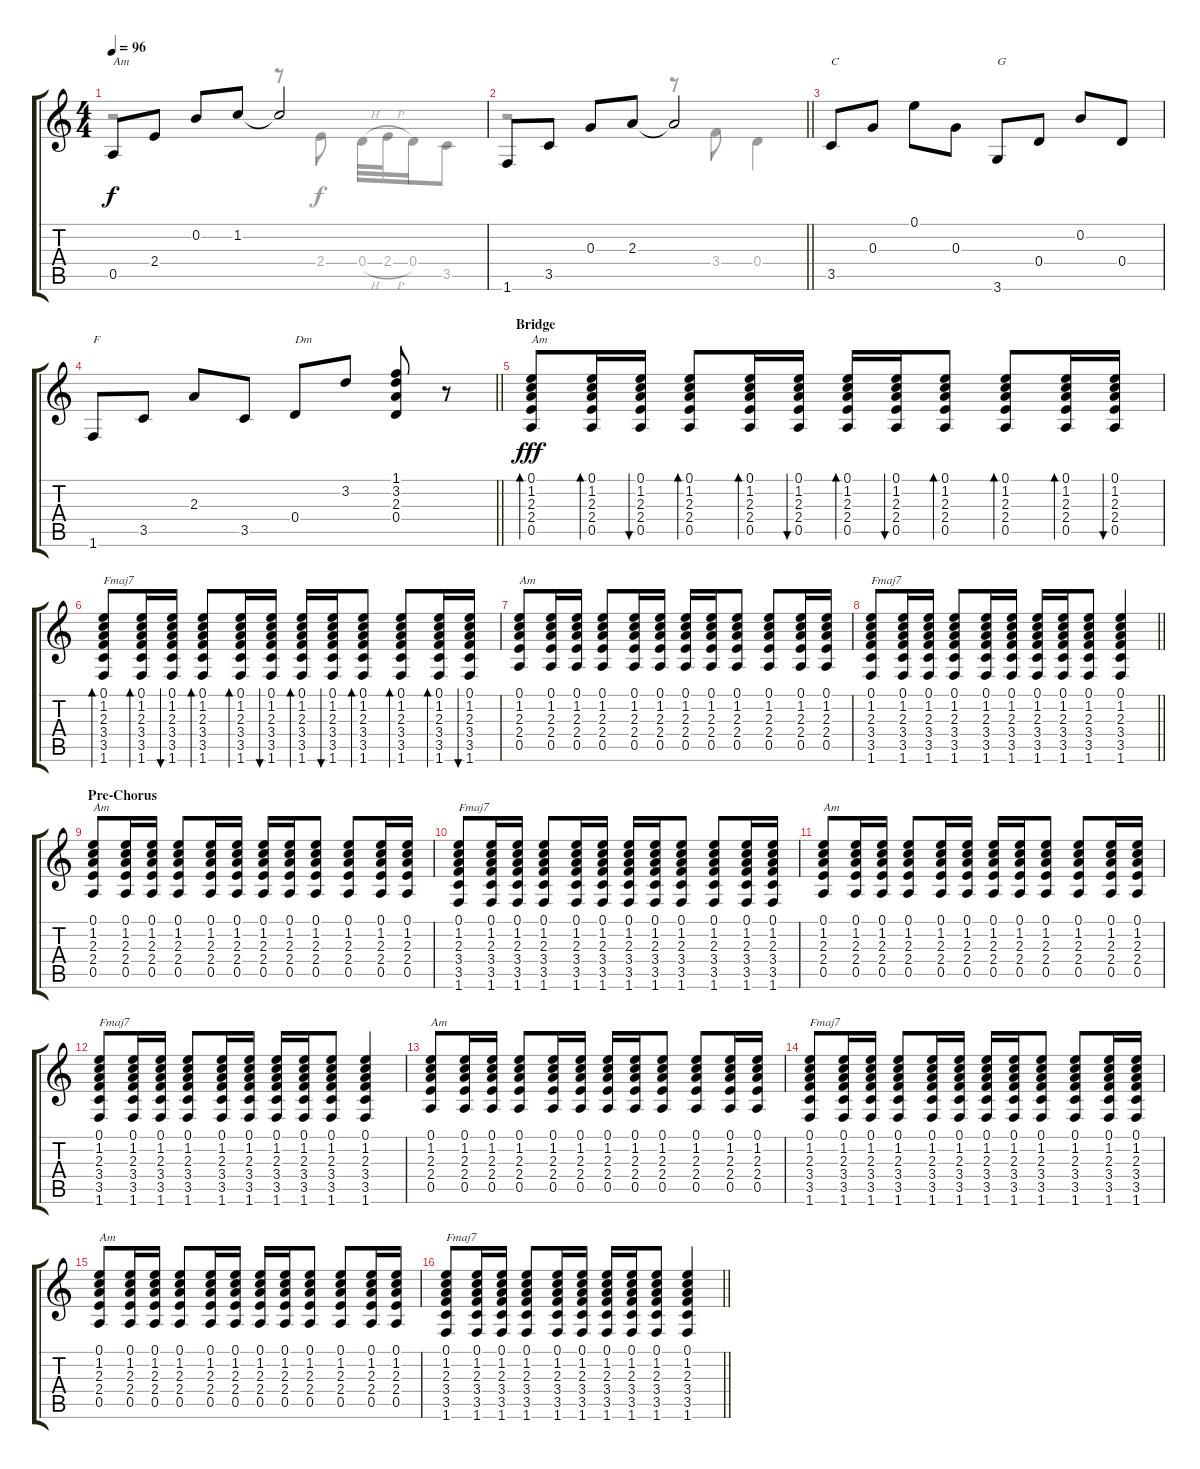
\track "" {instrument electricguitarclean}
\staff {score tabs}
\tuning (E4 B3 G3 D3 A2 E2) {hide}
\voice
\ts (4 4)
\tempo 96
\clef g2
\ks c
0.5.8{txt "Am" dy f} 2.4.8 0.2.8 1.2.8 1.2{t}.2 |
\barLineRight lightlight
1.6.8 3.5.8 0.3.8 2.3.8 2.3{t}.2 |
3.5.8{txt "С "} 0.3.8 0.1.8 0.3.8 3.6.8{txt "G"} 0.4.8 0.2.8 0.4.8 |
\barLineRight lightlight
1.6.8{txt "F"} 3.5.8 2.3.8 3.5.8 0.4.8{txt "Dm"} 3.2.8 (1.1 3.2 2.3 0.4).8{beam Up} r.8 |
\section ("" "Bridge")
(0.1 1.2 2.3 2.4 0.5).8{bd 60 txt "Am" dy fff} (0.1 1.2 2.3 2.4 0.5).16{bd 60} (0.1 1.2 2.3 2.4 0.5).16{bu 60} (0.1 1.2 2.3 2.4 0.5).8{bd 60} (0.1 1.2 2.3 2.4 0.5).16{bd 60} (0.1 1.2 2.3 2.4 0.5).16{bu 60} (0.1 1.2 2.3 2.4 0.5).16{bd 60} (0.1 1.2 2.3 2.4 0.5).16{bu 60} (0.1 1.2 2.3 2.4 0.5).8{bd 60} (0.1 1.2 2.3 2.4 0.5).8{bd 60} (0.1 1.2 2.3 2.4 0.5).16{bd 60} (0.1 1.2 2.3 2.4 0.5).16{bu 60} |
(0.1 1.2 2.3 3.4 3.5 1.6).8{bd 60 txt "Fmaj7"} (0.1 1.2 2.3 3.4 3.5 1.6).16{bd 60} (0.1 1.2 2.3 3.4 3.5 1.6).16{bu 60} (0.1 1.2 2.3 3.4 3.5 1.6).8{bd 60} (0.1 1.2 2.3 3.4 3.5 1.6).16{bd 60} (0.1 1.2 2.3 3.4 3.5 1.6).16{bu 60} (0.1 1.2 2.3 3.4 3.5 1.6).16{bd 60} (0.1 1.2 2.3 3.4 3.5 1.6).16{bu 60} (0.1 1.2 2.3 3.4 3.5 1.6).8{bd 60} (0.1 1.2 2.3 3.4 3.5 1.6).8{bd 60} (0.1 1.2 2.3 3.4 3.5 1.6).16{bd 60} (0.1 1.2 2.3 3.4 3.5 1.6).16{bu 60} |
(0.1 1.2 2.3 2.4 0.5).8{txt "Am"} (0.1 1.2 2.3 2.4 0.5).16 (0.1 1.2 2.3 2.4 0.5).16 (0.1 1.2 2.3 2.4 0.5).8 (0.1 1.2 2.3 2.4 0.5).16 (0.1 1.2 2.3 2.4 0.5).16 (0.1 1.2 2.3 2.4 0.5).16 (0.1 1.2 2.3 2.4 0.5).16 (0.1 1.2 2.3 2.4 0.5).8 (0.1 1.2 2.3 2.4 0.5).8 (0.1 1.2 2.3 2.4 0.5).16 (0.1 1.2 2.3 2.4 0.5).16 |
\barLineRight lightlight
(0.1 1.2 2.3 3.4 3.5 1.6).8{txt "Fmaj7"} (0.1 1.2 2.3 3.4 3.5 1.6).16 (0.1 1.2 2.3 3.4 3.5 1.6).16 (0.1 1.2 2.3 3.4 3.5 1.6).8 (0.1 1.2 2.3 3.4 3.5 1.6).16 (0.1 1.2 2.3 3.4 3.5 1.6).16 (0.1 1.2 2.3 3.4 3.5 1.6).16 (0.1 1.2 2.3 3.4 3.5 1.6).16 (0.1 1.2 2.3 3.4 3.5 1.6).8 (0.1 1.2 2.3 3.4 3.5 1.6).4 |
\section ("" "Pre-Chorus")
(0.1 1.2 2.3 2.4 0.5).8{txt "Am"} (0.1 1.2 2.3 2.4 0.5).16 (0.1 1.2 2.3 2.4 0.5).16 (0.1 1.2 2.3 2.4 0.5).8 (0.1 1.2 2.3 2.4 0.5).16 (0.1 1.2 2.3 2.4 0.5).16 (0.1 1.2 2.3 2.4 0.5).16 (0.1 1.2 2.3 2.4 0.5).16 (0.1 1.2 2.3 2.4 0.5).8 (0.1 1.2 2.3 2.4 0.5).8 (0.1 1.2 2.3 2.4 0.5).16 (0.1 1.2 2.3 2.4 0.5).16 |
(0.1 1.2 2.3 3.4 3.5 1.6).8{txt "Fmaj7"} (0.1 1.2 2.3 3.4 3.5 1.6).16 (0.1 1.2 2.3 3.4 3.5 1.6).16 (0.1 1.2 2.3 3.4 3.5 1.6).8 (0.1 1.2 2.3 3.4 3.5 1.6).16 (0.1 1.2 2.3 3.4 3.5 1.6).16 (0.1 1.2 2.3 3.4 3.5 1.6).16 (0.1 1.2 2.3 3.4 3.5 1.6).16 (0.1 1.2 2.3 3.4 3.5 1.6).8 (0.1 1.2 2.3 3.4 3.5 1.6).8 (0.1 1.2 2.3 3.4 3.5 1.6).16 (0.1 1.2 2.3 3.4 3.5 1.6).16 |
(0.1 1.2 2.3 2.4 0.5).8{txt "Am"} (0.1 1.2 2.3 2.4 0.5).16 (0.1 1.2 2.3 2.4 0.5).16 (0.1 1.2 2.3 2.4 0.5).8 (0.1 1.2 2.3 2.4 0.5).16 (0.1 1.2 2.3 2.4 0.5).16 (0.1 1.2 2.3 2.4 0.5).16 (0.1 1.2 2.3 2.4 0.5).16 (0.1 1.2 2.3 2.4 0.5).8 (0.1 1.2 2.3 2.4 0.5).8 (0.1 1.2 2.3 2.4 0.5).16 (0.1 1.2 2.3 2.4 0.5).16 |
(0.1 1.2 2.3 3.4 3.5 1.6).8{txt "Fmaj7"} (0.1 1.2 2.3 3.4 3.5 1.6).16 (0.1 1.2 2.3 3.4 3.5 1.6).16 (0.1 1.2 2.3 3.4 3.5 1.6).8 (0.1 1.2 2.3 3.4 3.5 1.6).16 (0.1 1.2 2.3 3.4 3.5 1.6).16 (0.1 1.2 2.3 3.4 3.5 1.6).16 (0.1 1.2 2.3 3.4 3.5 1.6).16 (0.1 1.2 2.3 3.4 3.5 1.6).8 (0.1 1.2 2.3 3.4 3.5 1.6).4 |
(0.1 1.2 2.3 2.4 0.5).8{txt "Am"} (0.1 1.2 2.3 2.4 0.5).16 (0.1 1.2 2.3 2.4 0.5).16 (0.1 1.2 2.3 2.4 0.5).8 (0.1 1.2 2.3 2.4 0.5).16 (0.1 1.2 2.3 2.4 0.5).16 (0.1 1.2 2.3 2.4 0.5).16 (0.1 1.2 2.3 2.4 0.5).16 (0.1 1.2 2.3 2.4 0.5).8 (0.1 1.2 2.3 2.4 0.5).8 (0.1 1.2 2.3 2.4 0.5).16 (0.1 1.2 2.3 2.4 0.5).16 |
(0.1 1.2 2.3 3.4 3.5 1.6).8{txt "Fmaj7"} (0.1 1.2 2.3 3.4 3.5 1.6).16 (0.1 1.2 2.3 3.4 3.5 1.6).16 (0.1 1.2 2.3 3.4 3.5 1.6).8 (0.1 1.2 2.3 3.4 3.5 1.6).16 (0.1 1.2 2.3 3.4 3.5 1.6).16 (0.1 1.2 2.3 3.4 3.5 1.6).16 (0.1 1.2 2.3 3.4 3.5 1.6).16 (0.1 1.2 2.3 3.4 3.5 1.6).8 (0.1 1.2 2.3 3.4 3.5 1.6).8 (0.1 1.2 2.3 3.4 3.5 1.6).16 (0.1 1.2 2.3 3.4 3.5 1.6).16 |
(0.1 1.2 2.3 2.4 0.5).8{txt "Am"} (0.1 1.2 2.3 2.4 0.5).16 (0.1 1.2 2.3 2.4 0.5).16 (0.1 1.2 2.3 2.4 0.5).8 (0.1 1.2 2.3 2.4 0.5).16 (0.1 1.2 2.3 2.4 0.5).16 (0.1 1.2 2.3 2.4 0.5).16 (0.1 1.2 2.3 2.4 0.5).16 (0.1 1.2 2.3 2.4 0.5).8 (0.1 1.2 2.3 2.4 0.5).8 (0.1 1.2 2.3 2.4 0.5).16 (0.1 1.2 2.3 2.4 0.5).16 |
\barLineRight lightlight
(0.1 1.2 2.3 3.4 3.5 1.6).8{txt "Fmaj7"} (0.1 1.2 2.3 3.4 3.5 1.6).16 (0.1 1.2 2.3 3.4 3.5 1.6).16 (0.1 1.2 2.3 3.4 3.5 1.6).8 (0.1 1.2 2.3 3.4 3.5 1.6).16 (0.1 1.2 2.3 3.4 3.5 1.6).16 (0.1 1.2 2.3 3.4 3.5 1.6).16 (0.1 1.2 2.3 3.4 3.5 1.6).16 (0.1 1.2 2.3 3.4 3.5 1.6).8 (0.1 1.2 2.3 3.4 3.5 1.6).4
\voice
\clef g2
\ottava regular
\simile none
\ks c
r.2{dy f} r.8 2.4.8 0.4{h}.32 2.4{h}.32 0.4.16 3.5.8 |
\barLineRight lightlight
r.2 r.8 3.4.8 0.4.4 |
|
\barLineRight lightlight
|
|
|
|
\barLineRight lightlight
|
|
|
|
|
|
|
|
\barLineRight lightlight
